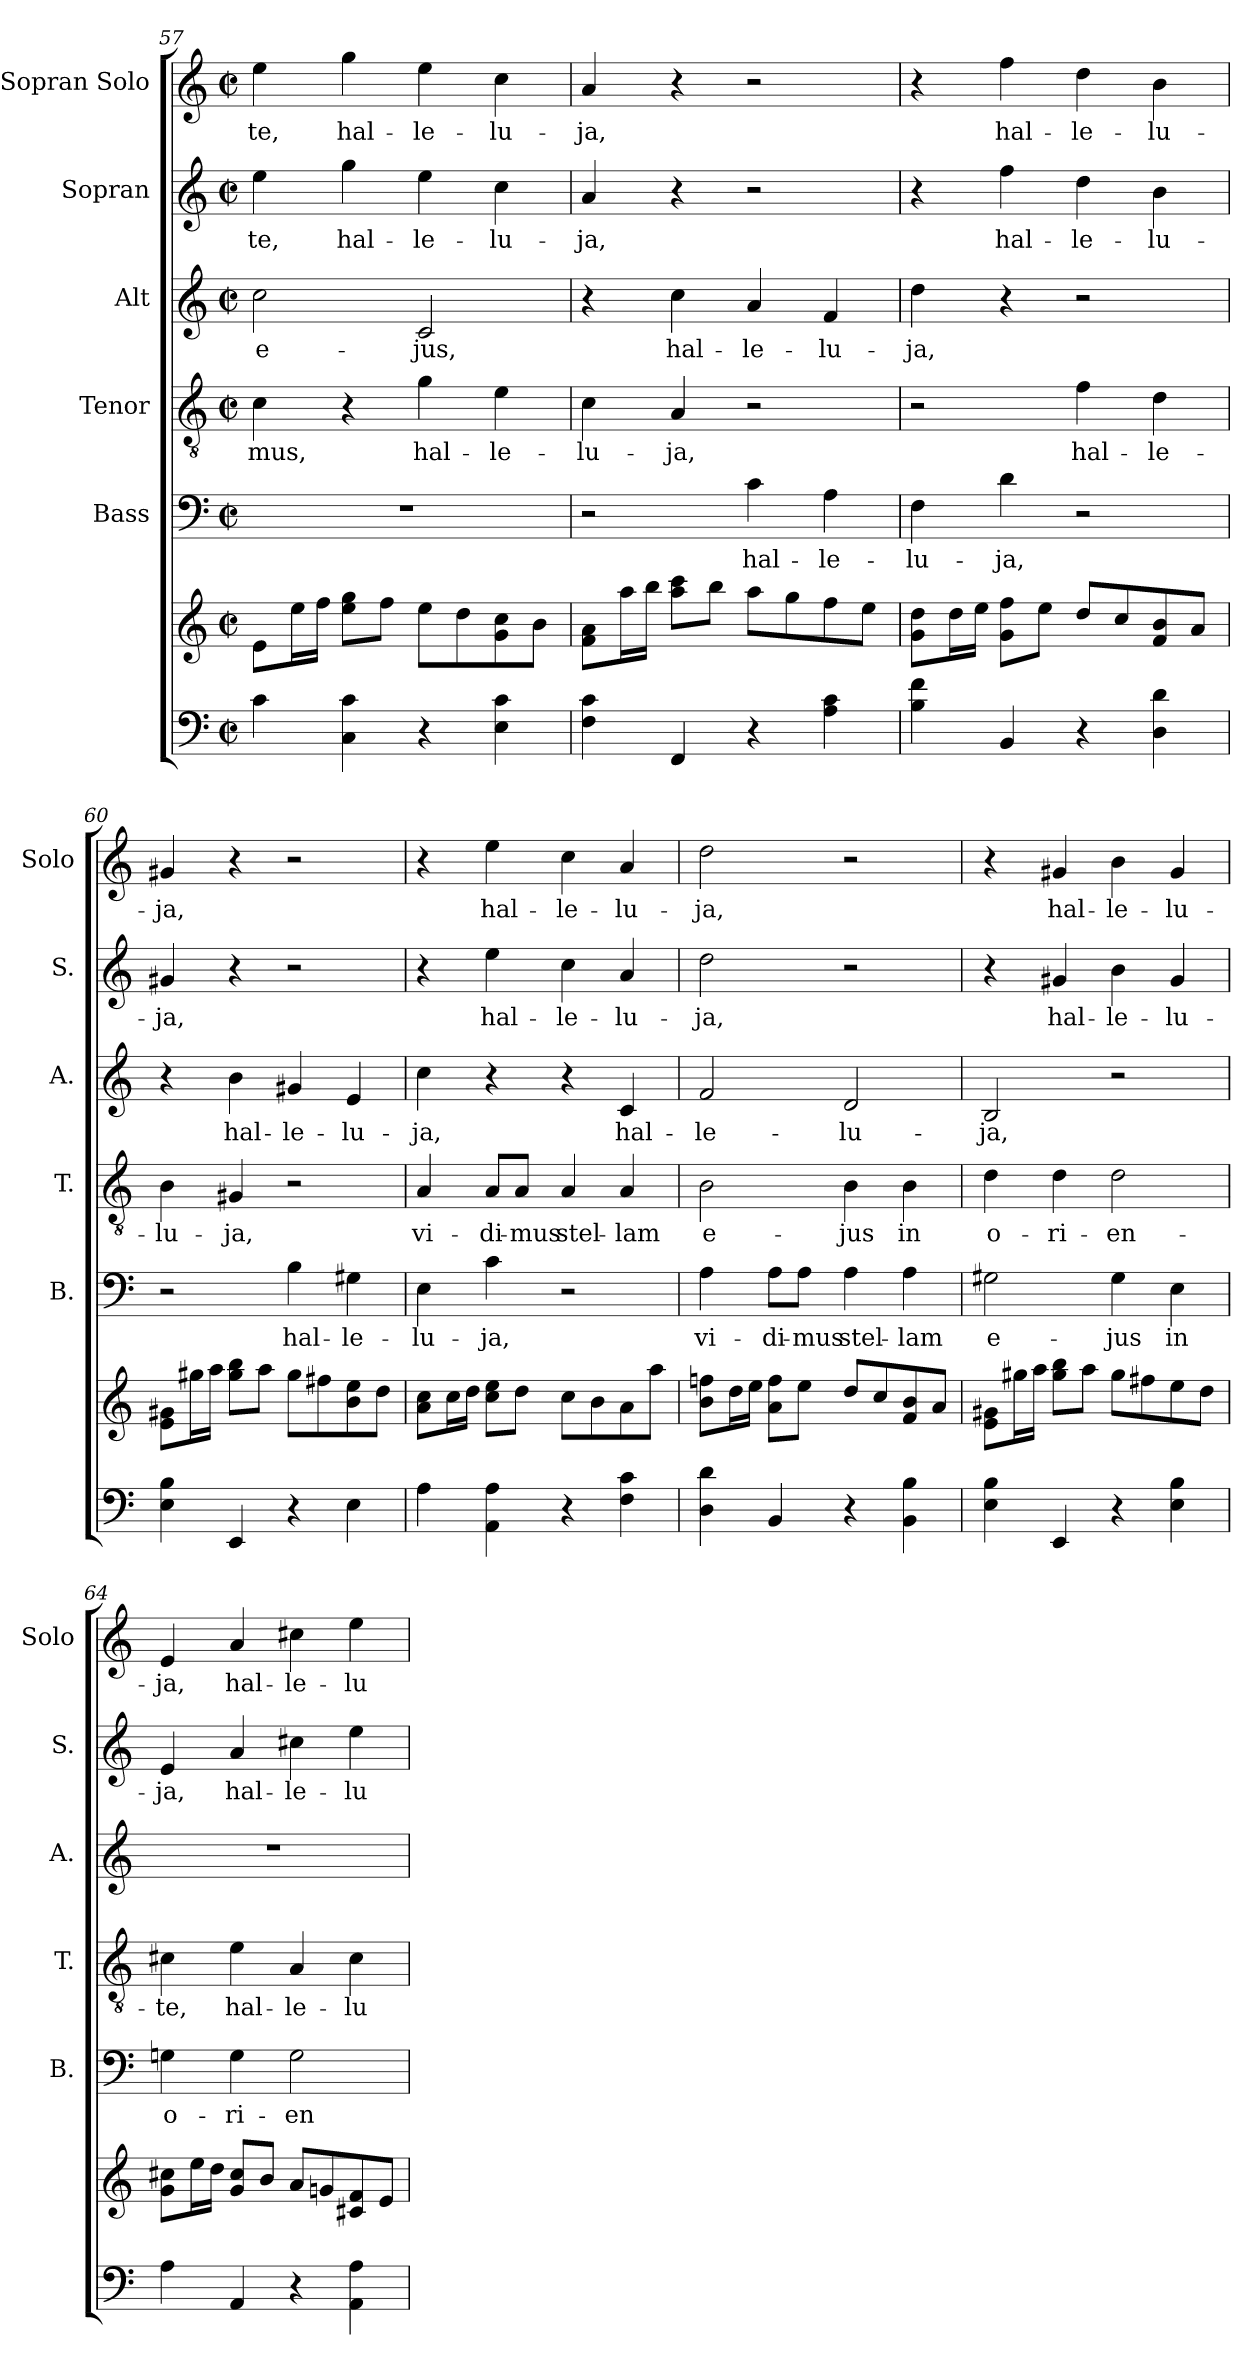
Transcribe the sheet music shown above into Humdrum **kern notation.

**kern	**kern	**kern	**text	**kern	**text	**kern	**text	**kern	**text	**kern	**text
*part6	*part6	*part5	*part5	*part4	*part4	*part3	*part3	*part2	*part2	*part1	*part1
*staff7	*staff6	*staff5	*staff5	*staff4	*staff4	*staff3	*staff3	*staff2	*staff2	*staff1	*staff1
*	*	*I"Bass	*	*I"Tenor	*	*I"Alt	*	*I"Sopran	*	*I"Sopran Solo	*
*	*	*I'B.	*	*I'T.	*	*I'A.	*	*I'S.	*	*I'Solo	*
!!LO:LB:g=z
*clefF4	*clefG2	*clefF4	*	*clefGv2	*	*clefG2	*	*clefG2	*	*clefG2	*
*k[]	*k[]	*k[]	*	*k[]	*	*k[]	*	*k[]	*	*k[]	*
*C:	*C:	*C:	*	*C:	*	*C:	*	*C:	*	*C:	*
*M2/2	*M2/2	*M2/2	*	*M2/2	*	*M2/2	*	*M2/2	*	*M2/2	*
*met(c|)	*met(c|)	*met(c|)	*	*met(c|)	*	*met(c|)	*	*met(c|)	*	*met(c|)	*
=57	=57	=57	=57	=57	=57	=57	=57	=57	=57	=57	=57
!	!	!	!	!	!LO:LY:b	!	!LO:LY:b	!	!LO:LY:b	!	!LO:LY:b
4c\	8e\L	1r	.	4c\	-mus,	2cc\	e-	4ee\	-te,	4ee\	-te,
.	16ee\L	.	.	.	.	.	.	.	.	.	.
.	16ff\JJ	.	.	.	.	.	.	.	.	.	.
!	!	!	!	!	!	!	!	!	!LO:LY:b	!	!LO:LY:b
4C\ 4c\	8ee\ 8gg\L	.	.	4r	.	.	.	4gg\	hal-	4gg\	hal-
.	8ff\J	.	.	.	.	.	.	.	.	.	.
!	!	!	!	!	!LO:LY:b	!	!LO:LY:b	!	!LO:LY:b	!	!LO:LY:b
4r	8ee\L	.	.	4g\	hal-	2c/	-jus,	4ee\	-le-	4ee\	-le-
.	8dd\	.	.	.	.	.	.	.	.	.	.
!	!	!	!	!	!LO:LY:b	!	!	!	!LO:LY:b	!	!LO:LY:b
4E\ 4c\	8g\ 8cc\	.	.	4e\	-le-	.	.	4cc\	-lu-	4cc\	-lu-
.	8b\J	.	.	.	.	.	.	.	.	.	.
=58	=58	=58	=58	=58	=58	=58	=58	=58	=58	=58	=58
!	!	!	!	!	!LO:LY:b	!	!	!	!LO:LY:b	!	!LO:LY:b
4F\ 4c\	8f\ 8a\L	2r	.	4c\	-lu-	4r	.	4a/	-ja,	4a/	-ja,
.	16aa\L	.	.	.	.	.	.	.	.	.	.
.	16bb\JJ	.	.	.	.	.	.	.	.	.	.
!	!	!	!	!	!LO:LY:b	!	!LO:LY:b	!	!	!	!
4FF/	8aa\ 8ccc\L	.	.	4A/	-ja,	4cc\	hal-	4r	.	4r	.
.	8bb\J	.	.	.	.	.	.	.	.	.	.
!	!	!	!LO:LY:b	!	!	!	!LO:LY:b	!	!	!	!
4r	8aa\L	4c\	hal-	2r	.	4a/	-le-	2r	.	2r	.
.	8gg\	.	.	.	.	.	.	.	.	.	.
!	!	!	!LO:LY:b	!	!	!	!LO:LY:b	!	!	!	!
4A\ 4c\	8ff\	4A\	-le-	.	.	4f/	-lu-	.	.	.	.
.	8ee\J	.	.	.	.	.	.	.	.	.	.
=59	=59	=59	=59	=59	=59	=59	=59	=59	=59	=59	=59
!	!	!	!LO:LY:b	!	!	!	!LO:LY:b	!	!	!	!
4B\ 4f\	8g\ 8dd\L	4F\	-lu-	2r	.	4dd\	-ja,	4r	.	4r	.
.	16dd\L	.	.	.	.	.	.	.	.	.	.
.	16ee\JJ	.	.	.	.	.	.	.	.	.	.
!	!	!	!LO:LY:b	!	!	!	!	!	!LO:LY:b	!	!LO:LY:b
4BB/	8g\ 8ff\L	4d\	-ja,	.	.	4r	.	4ff\	hal-	4ff\	hal-
.	8ee\J	.	.	.	.	.	.	.	.	.	.
!	!	!	!	!	!LO:LY:b	!	!	!	!LO:LY:b	!	!LO:LY:b
4r	8dd/L	2r	.	4f\	hal-	2r	.	4dd\	-le-	4dd\	-le-
.	8cc/	.	.	.	.	.	.	.	.	.	.
!	!	!	!	!	!LO:LY:b	!	!	!	!LO:LY:b	!	!LO:LY:b
4D\ 4d\	8f/ 8b/	.	.	4d\	-le-	.	.	4b\	-lu-	4b\	-lu-
.	8a/J	.	.	.	.	.	.	.	.	.	.
=60	=60	=60	=60	=60	=60	=60	=60	=60	=60	=60	=60
!	!	!	!	!	!LO:LY:b	!	!	!	!LO:LY:b	!	!LO:LY:b
4E\ 4B\	8e\ 8g#X\L	2r	.	4B\	-lu-	4r	.	4g#X/	-ja,	4g#X/	-ja,
.	16gg#X\L	.	.	.	.	.	.	.	.	.	.
.	16aa\JJ	.	.	.	.	.	.	.	.	.	.
!	!	!	!	!	!LO:LY:b	!	!LO:LY:b	!	!	!	!
4EE/	8gg#\ 8bb\L	.	.	4G#X/	-ja,	4b\	hal-	4r	.	4r	.
.	8aa\J	.	.	.	.	.	.	.	.	.	.
!	!	!	!LO:LY:b	!	!	!	!LO:LY:b	!	!	!	!
4r	8gg#\L	4B\	hal-	2r	.	4g#X/	-le-	2r	.	2r	.
.	8ff#X\	.	.	.	.	.	.	.	.	.	.
!	!	!	!LO:LY:b	!	!	!	!LO:LY:b	!	!	!	!
4E\	8b\ 8ee\	4G#X\	-le-	.	.	4e/	-lu-	.	.	.	.
.	8dd\J	.	.	.	.	.	.	.	.	.	.
!!LO:PB:g=z
=61	=61	=61	=61	=61	=61	=61	=61	=61	=61	=61	=61
!	!	!	!LO:LY:b	!	!LO:LY:b	!	!LO:LY:b	!	!	!	!
4A\	8a\ 8cc\L	4E\	-lu-	4A/	vi-	4cc\	-ja,	4r	.	4r	.
.	16cc\L	.	.	.	.	.	.	.	.	.	.
.	16dd\JJ	.	.	.	.	.	.	.	.	.	.
!	!	!	!LO:LY:b	!	!LO:LY:b	!	!	!	!LO:LY:b	!	!LO:LY:b
4AA\ 4A\	8cc\ 8ee\L	4c\	-ja,	8A/L	-di-	4r	.	4ee\	hal-	4ee\	hal-
!	!	!	!	!	!LO:LY:b	!	!	!	!	!	!
.	8dd\J	.	.	8A/J	-mus	.	.	.	.	.	.
!	!	!	!	!	!LO:LY:b	!	!	!	!LO:LY:b	!	!LO:LY:b
4r	8cc\L	2r	.	4A/	stel-	4r	.	4cc\	-le-	4cc\	-le-
.	8b\	.	.	.	.	.	.	.	.	.	.
!	!	!	!	!	!LO:LY:b	!	!LO:LY:b	!	!LO:LY:b	!	!LO:LY:b
4F\ 4c\	8a\	.	.	4A/	-lam	4c/	hal-	4a/	-lu-	4a/	-lu-
.	8aa\J	.	.	.	.	.	.	.	.	.	.
=62	=62	=62	=62	=62	=62	=62	=62	=62	=62	=62	=62
!	!	!	!LO:LY:b	!	!LO:LY:b	!	!LO:LY:b	!	!LO:LY:b	!	!LO:LY:b
4D\ 4d\	8b\ 8ffn\L	4A\	vi-	2B\	e-	2f/	-le-	2dd\	-ja,	2dd\	-ja,
.	16dd\L	.	.	.	.	.	.	.	.	.	.
.	16ee\JJ	.	.	.	.	.	.	.	.	.	.
!	!	!	!LO:LY:b	!	!	!	!	!	!	!	!
4BB/	8a\ 8ff\L	8A\L	-di-	.	.	.	.	.	.	.	.
!	!	!	!LO:LY:b	!	!	!	!	!	!	!	!
.	8ee\J	8A\J	-mus	.	.	.	.	.	.	.	.
!	!	!	!LO:LY:b	!	!LO:LY:b	!	!LO:LY:b	!	!	!	!
4r	8dd/L	4A\	stel-	4B\	-jus	2d/	-lu-	2r	.	2r	.
.	8cc/	.	.	.	.	.	.	.	.	.	.
!	!	!	!LO:LY:b	!	!LO:LY:b	!	!	!	!	!	!
4BB\ 4B\	8f/ 8b/	4A\	-lam	4B\	in	.	.	.	.	.	.
.	8a/J	.	.	.	.	.	.	.	.	.	.
=63	=63	=63	=63	=63	=63	=63	=63	=63	=63	=63	=63
!	!	!	!LO:LY:b	!	!LO:LY:b	!	!LO:LY:b	!	!	!	!
4E\ 4B\	8e\ 8g#X\L	2G#X\	e-	4d\	o-	2B/	-ja,	4r	.	4r	.
.	16gg#X\L	.	.	.	.	.	.	.	.	.	.
.	16aa\JJ	.	.	.	.	.	.	.	.	.	.
!	!	!	!	!	!LO:LY:b	!	!	!	!LO:LY:b	!	!LO:LY:b
4EE/	8gg#\ 8bb\L	.	.	4d\	-ri-	.	.	4g#X/	hal-	4g#X/	hal-
.	8aa\J	.	.	.	.	.	.	.	.	.	.
!	!	!	!LO:LY:b	!	!LO:LY:b	!	!	!	!LO:LY:b	!	!LO:LY:b
4r	8gg#\L	4G#\	-jus	2d\	-en-	2r	.	4b\	-le-	4b\	-le-
.	8ff#X\	.	.	.	.	.	.	.	.	.	.
!	!	!	!LO:LY:b	!	!	!	!	!	!LO:LY:b	!	!LO:LY:b
4E\ 4B\	8ee\	4E\	in	.	.	.	.	4g#/	-lu-	4g#/	-lu-
.	8dd\J	.	.	.	.	.	.	.	.	.	.
=64	=64	=64	=64	=64	=64	=64	=64	=64	=64	=64	=64
!	!	!	!LO:LY:b	!	!LO:LY:b	!	!	!	!LO:LY:b	!	!LO:LY:b
4A\	8g\ 8cc#X\L	4Gn\	o-	4c#X\	-te,	1r	.	4e/	-ja,	4e/	-ja,
.	16ee\L	.	.	.	.	.	.	.	.	.	.
.	16dd\JJ	.	.	.	.	.	.	.	.	.	.
!	!	!	!LO:LY:b	!	!LO:LY:b	!	!	!	!LO:LY:b	!	!LO:LY:b
4AA/	8g/ 8cc#/L	4G\	-ri-	4e\	hal-	.	.	4a/	hal-	4a/	hal-
.	8b/J	.	.	.	.	.	.	.	.	.	.
!	!	!	!LO:LY:b	!	!LO:LY:b	!	!	!	!LO:LY:b	!	!LO:LY:b
4r	8a/L	2G\	-en-	4A/	-le-	.	.	4cc#X\	-le-	4cc#X\	-le-
.	8gn/	.	.	.	.	.	.	.	.	.	.
!	!	!	!	!	!LO:LY:b	!	!	!	!LO:LY:b	!	!LO:LY:b
4AA\ 4A\	8c#X/ 8f/	.	.	4c#\	-lu-	.	.	4ee\	-lu-	4ee\	-lu-
.	8e/J	.	.	.	.	.	.	.	.	.	.
=	=	=	=	=	=	=	=	=	=	=	=
*-	*-	*-	*-	*-	*-	*-	*-	*-	*-	*-	*-
